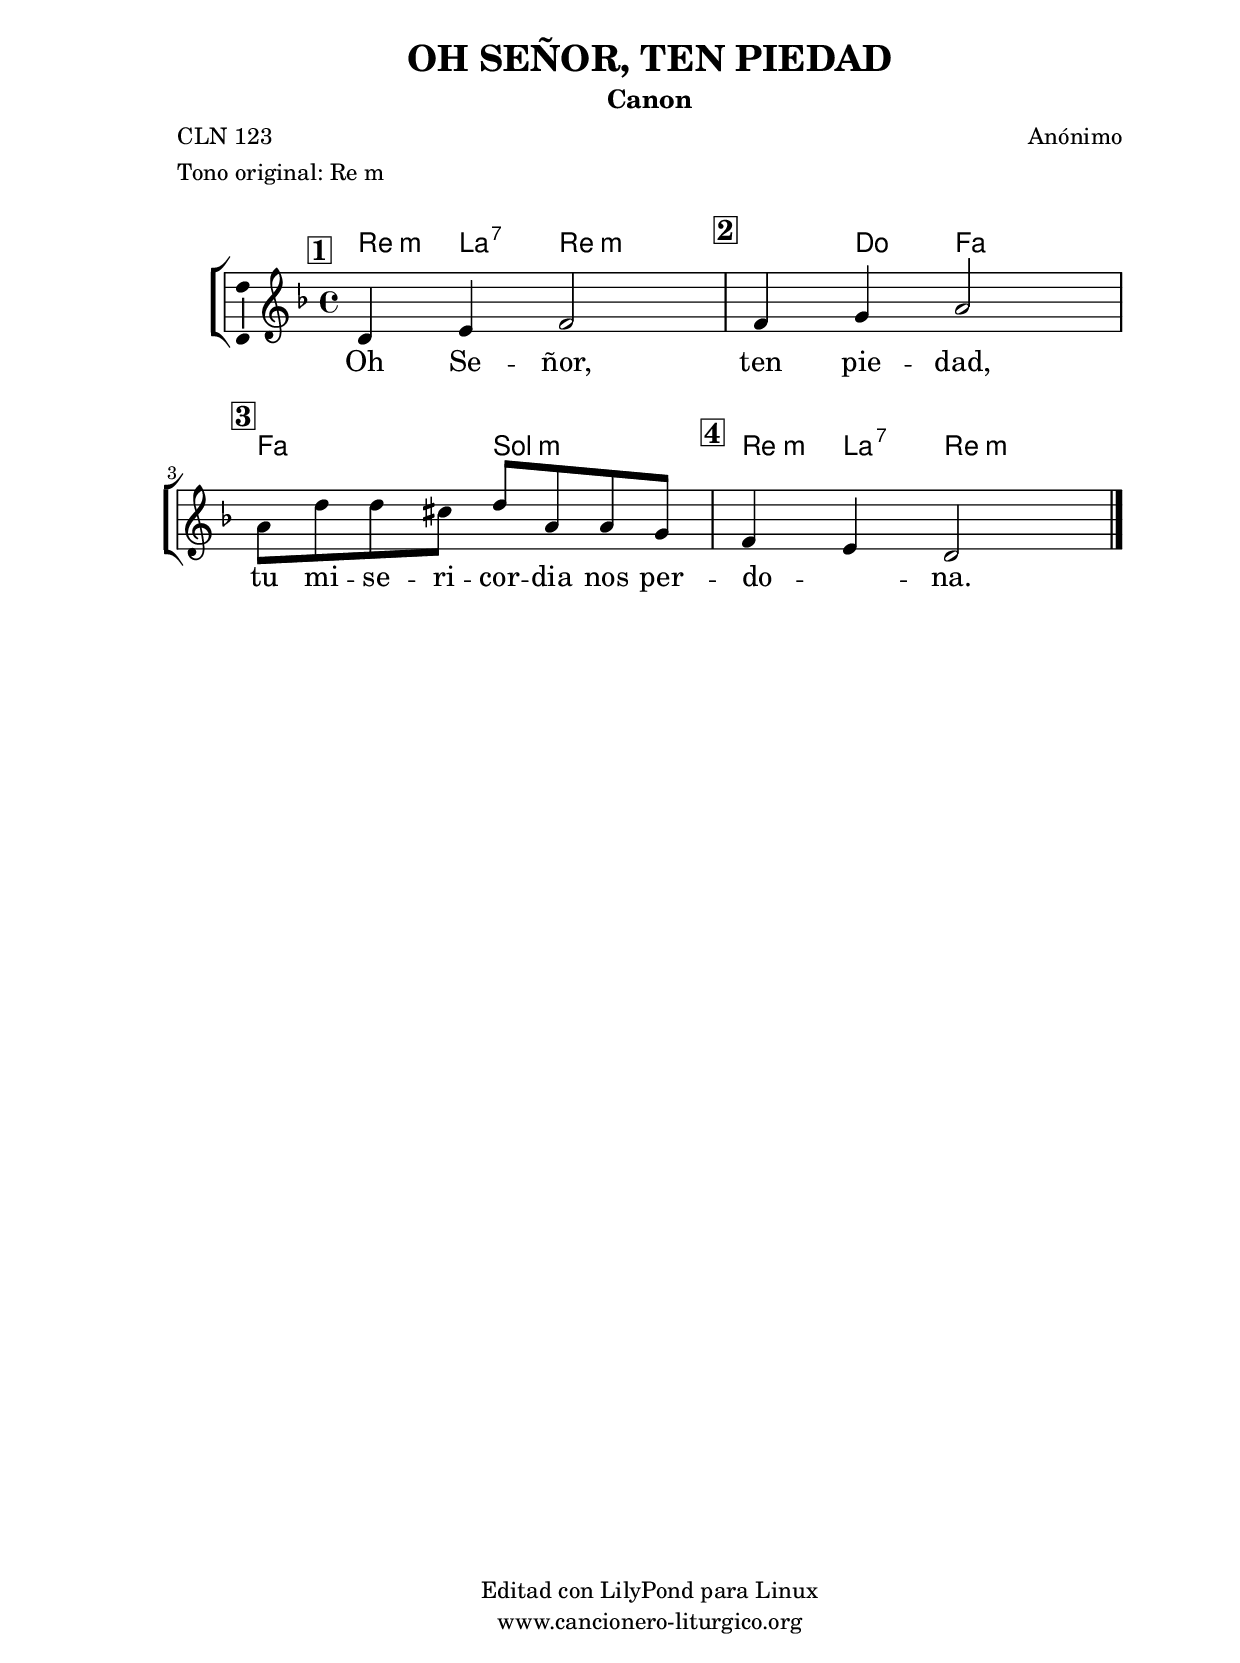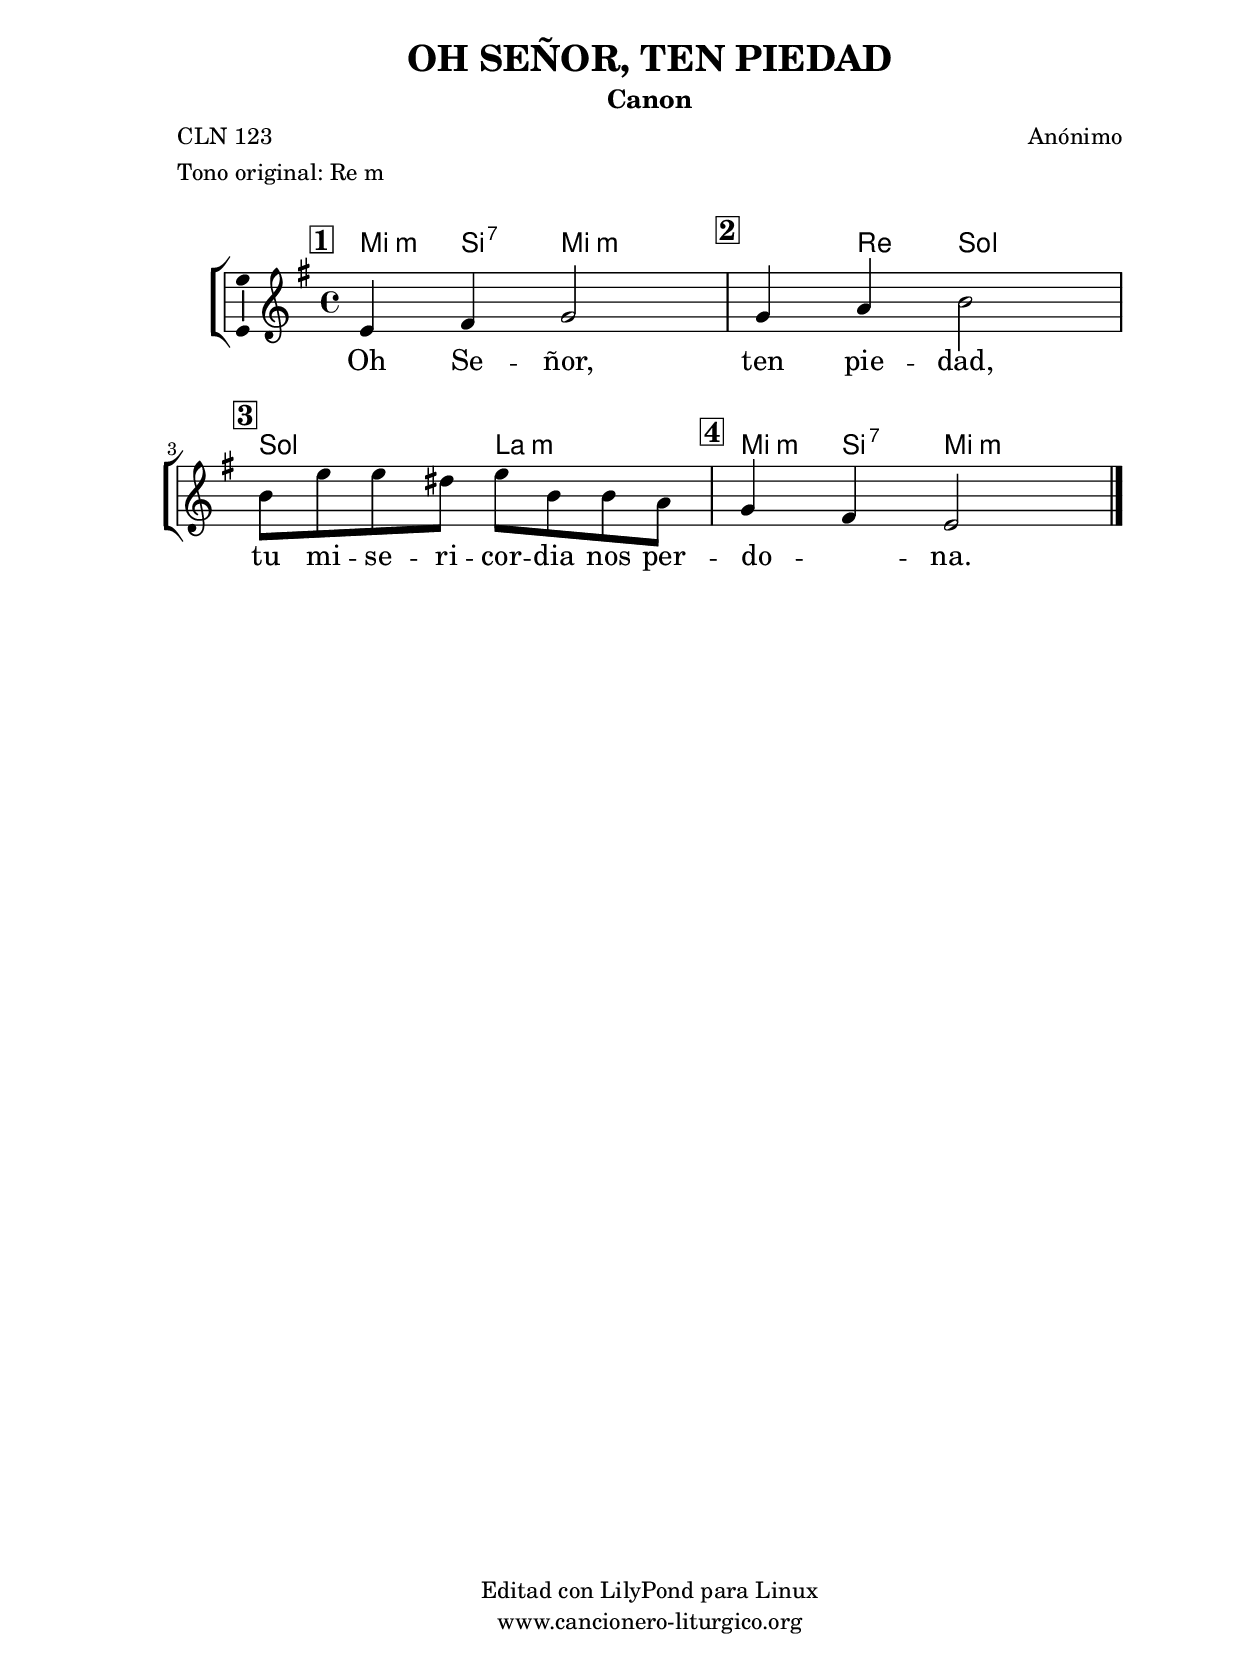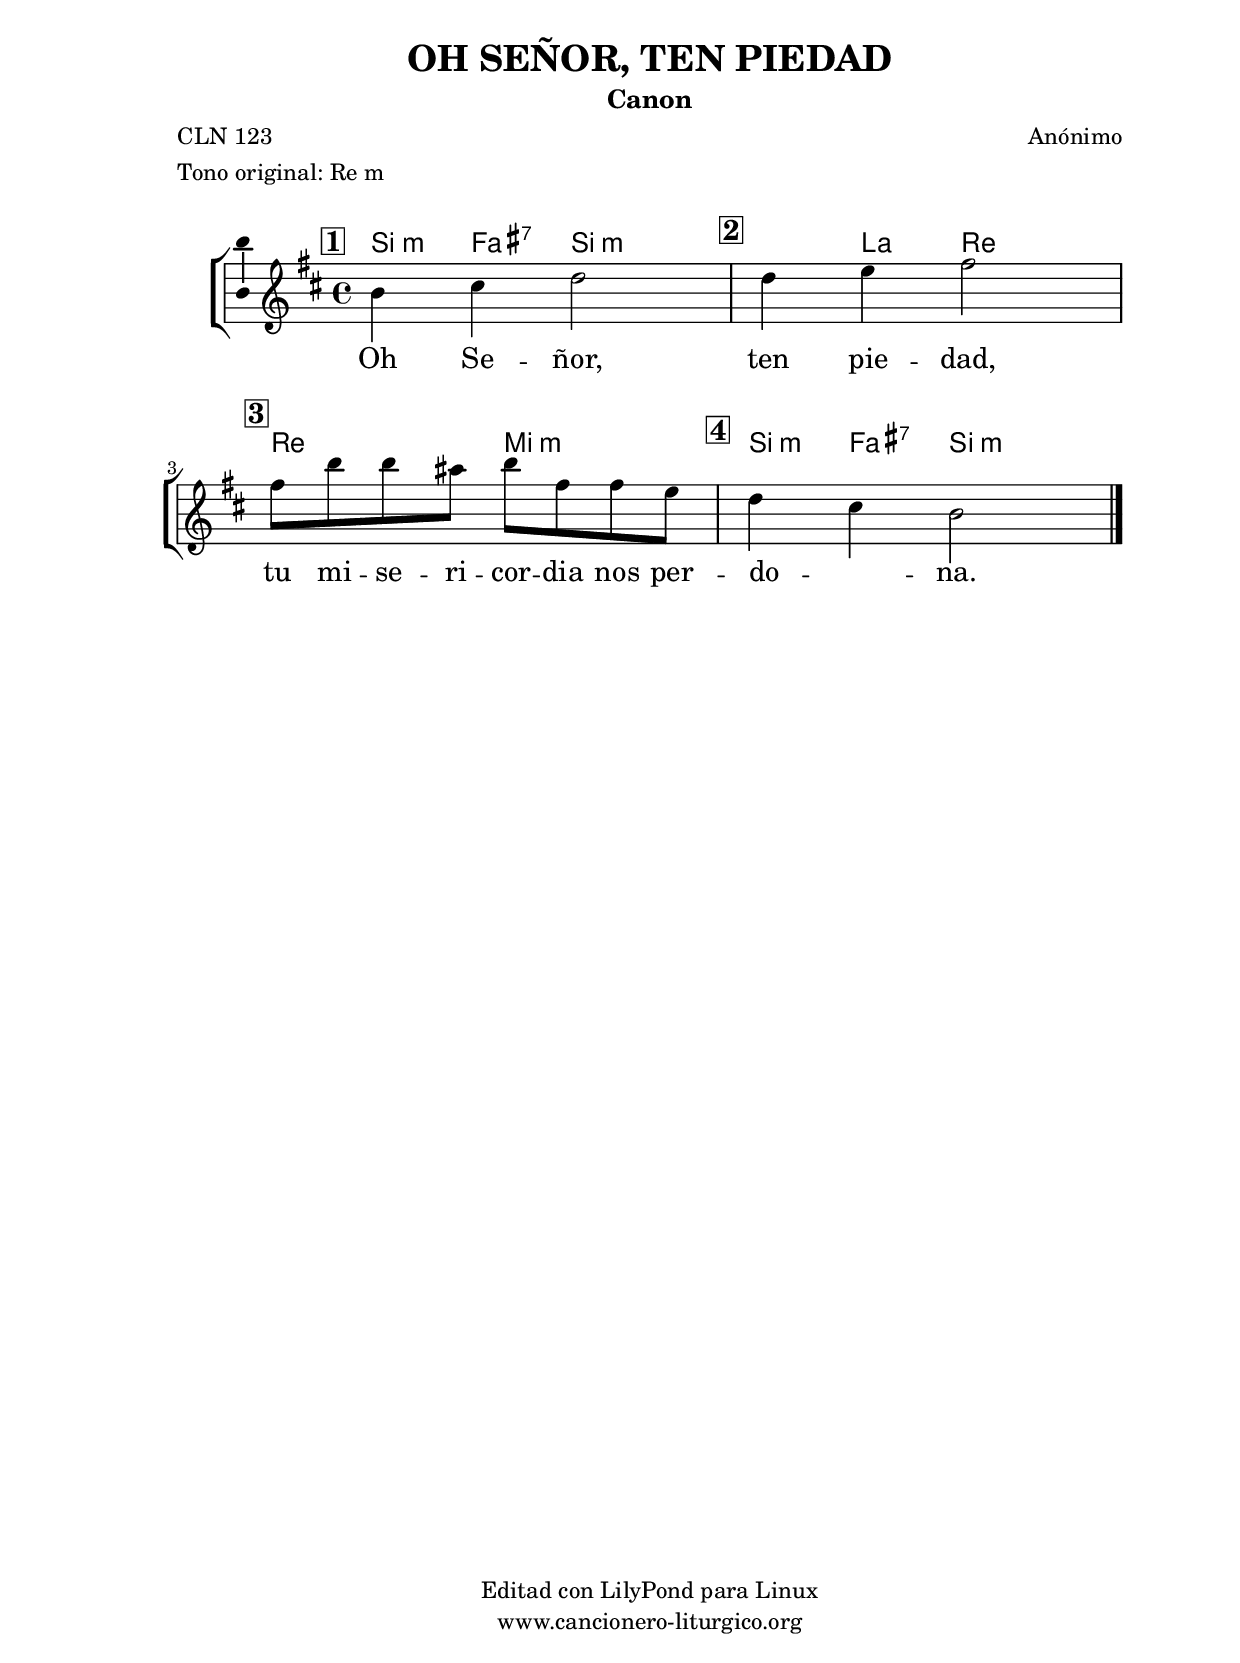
%
%para convertir .midi en .wav:
%timidity filename.midi -Ow -o finename.wav
%
%
%Para convertir de .wav a .mp3:
%lame -h -m j filename.wav
%
%
%para escuchar el midi:
%timidity nombrefichero.midi
%


%versión de lilypond para la que se ha escrito esta partitura:
\version "2.16.0"

	%Tamaño papel
	#(set-default-paper-size "a4")
	%Tamaño partitura
	#(set-global-staff-size 20)
	%No responde al pulsar sobre una nota
	#(ly:set-option 'point-and-click #f)

%parámetros del encabezamiento:
\header {
	title = "OH SEÑOR, TEN PIEDAD"
	subtitle = "Canon"
	composer = "Anónimo"
	poet = "CLN 123"
	meter = "Tono original: Re m"
	arranger = ""
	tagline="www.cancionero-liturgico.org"
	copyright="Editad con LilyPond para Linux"
	}

%parámetros asociados al papel:
\paper  {
	oddHeaderMarkup = \markup {\fill-line { \on-the-fly #not-first-page \fromproperty #'header:title \on-the-fly #not-first-page \fromproperty #'header:composer }}
	evenHeaderMarkup = \markup {\fill-line { \fromproperty #'header:composer \fromproperty #'header:title }}
	#(set-paper-size "a4")
	print-page-number = ##f
	first-page-number = 1
	print-first-page-number = ##f
%	head-separation = 3.0 \cm
	top-margin = 2.0 \cm
	bottom-margin = 0.5\cm
%%%	bottom-margin = -0.0\cm
	left-margin = 3.0 \cm
	line-width = 16.0 \cm 
	indent = 8\mm
	interscoreline = 2.\mm
	between-system-space = 15\mm
%	para que las partituras no llenen la hoja:
	ragged-bottom = ##t
%	idem para la última hoja:
	ragged-last-bottom = ##f
%	para que las partituras llenen el ancho del papel:
	ragged-last = ##f
	after-title-space = 2.5 \cm
%page-count=1
%system-count=8

	%Flexible Vertical Spacing
%	markup-markup-spacing =
%	#'((basic-distance . 15) (minimum-distance . 15) (padding . 3))
	markup-system-spacing =
	#'((basic-distance . 15) (minimum-distance . 15) (padding . 3))
	system-system-spacing =
	#'((basic-distance . 15) (minimum-distance . 15) (padding . 3))
	score-system-spacing =
	#'((basic-distance . 15) (minimum-distance . 15) (padding . 5))
%	top-system-spacing = % header
%	#'((basic-distance . 8) (minimum-distance . 0) (padding . 0))
%	top-markup-spacing =
%	#'((basic-distance . 20) (minimum-distance . 20) (padding . 0))
	last-bottom-spacing = % footer
	#'((basic-distance . 5) (minimum-distance . 5) (padding . 0))
%	score-markup-spacing =
%	#'((basic-distance . 16) (minimum-distance . 13) (padding . 0))

	}


%parámetros que afectan a toda la partitura:
global =  {
	%clave de sol (G):
	\clef G
	%armadura:
%%%	\transpose a g
	\key d \minor
	\tempo 4=90
	\set Score.tempoHideNote = ##t
	}


acordes = {
	\italianChords
	\chordmode {
%%%	\transpose a g
{

d4:m a:7 d2:m
d4:m c f2
f2 g:m
d4:m a:7 d2:m

}
	}
}

melodia =
%%%\transpose a g
{
\relative c'{
\time 4/4

\set Score.markFormatter = #format-mark-box-numbers

\mark \default
d4 e f2
\mark \default
f4 g a2
\mark \default
a8 d d cis d a a g
\mark \default
f4 e d2

\bar "|."
}
}

texto = \lyricmode {
Oh Se -- ñor, ten pie -- dad,
tu mi -- se -- ri -- cor -- dia nos per -- do -- _ na.
}


acordesStaff = \context ChordNames = acordesStaff <<
	\set chordChanges = ##t
	\acordes
	>>


vozStaff = \context Voice = vozStaff
\with {\consists "Ambitus_engraver"}
<<
%	\set Staff.instrumentName = ""
%	\set Staff.shortInstrumentName = ""
%	\set Staff.midiInstrument = #"cbrinet"
%	\set Staff.midiInstrument = #"cello"
%	\set Staff.midiInstrument = #"flute"
	\set Staff.midiInstrument = #"electric guitar (jazz)"
%	\set Staff.midiInstrument = #"english horn"
%	\set Staff.midiInstrument = #"violin"
%	\set Staff.midiInstrument = #"glockenspiel"
	\set Staff.midiMinimumVolume = #0.7
	\set Staff.midiMaximumVolume = #0.9
	\global
	\melodia
	>>

textoStaff = \context Lyrics = textoStaff <<
	\lyricsto vozStaff \texto
	>>


\book {
	\score {
		\context ChoirStaff {
			\override StaffGroup.SystemStartBracket #'collapse-height = #1
			\override Score.SystemStartBar #'collapse-height = #1
			<<
			\acordesStaff
			\vozStaff
			\textoStaff
			>>
			}
		\layout {
	    		\context {
				\Lyrics
				\override LyricText #'font-size = #2
				}
	   		 \context {
				\Score
				\override StaffSymbol #'staff-space = #(magstep +3)
				}
			}
		}
	\score {
		\unfoldRepeats
		\context ChoirStaff {
			<<
			\acordesStaff
			\vozStaff
			>>
			}
		\midi {
	  		\context {
	  			\Score
				tempoWholesPerMinute = #(ly:make-moment 70 4)
				}
			}
		}
	}



#(define output-suffix "C")
\book {
	\score {
		\context ChoirStaff {
			\override StaffGroup.SystemStartBracket #'collapse-height = #1
			\override Score.SystemStartBar #'collapse-height = #1
\transpose c d
			<<
			\acordesStaff
			\vozStaff
			\textoStaff
			>>
			}
		\layout {
	    		\context {
				\Lyrics
				\override LyricText #'font-size = #2
				}
	   		 \context {
				\Score
				\override StaffSymbol #'staff-space = #(magstep +3)
				}
			}
		}
	}

#(define output-suffix "S")
\book {
	\score {
		\context ChoirStaff {
			\override StaffGroup.SystemStartBracket #'collapse-height = #1
			\override Score.SystemStartBar #'collapse-height = #1
\transpose c a
			<<
			\acordesStaff
			\vozStaff
			\textoStaff
			>>
			}
		\layout {
	    		\context {
				\Lyrics
				\override LyricText #'font-size = #2
				}
	   		 \context {
				\Score
				\override StaffSymbol #'staff-space = #(magstep +3)
				}
			}
		}
	}


